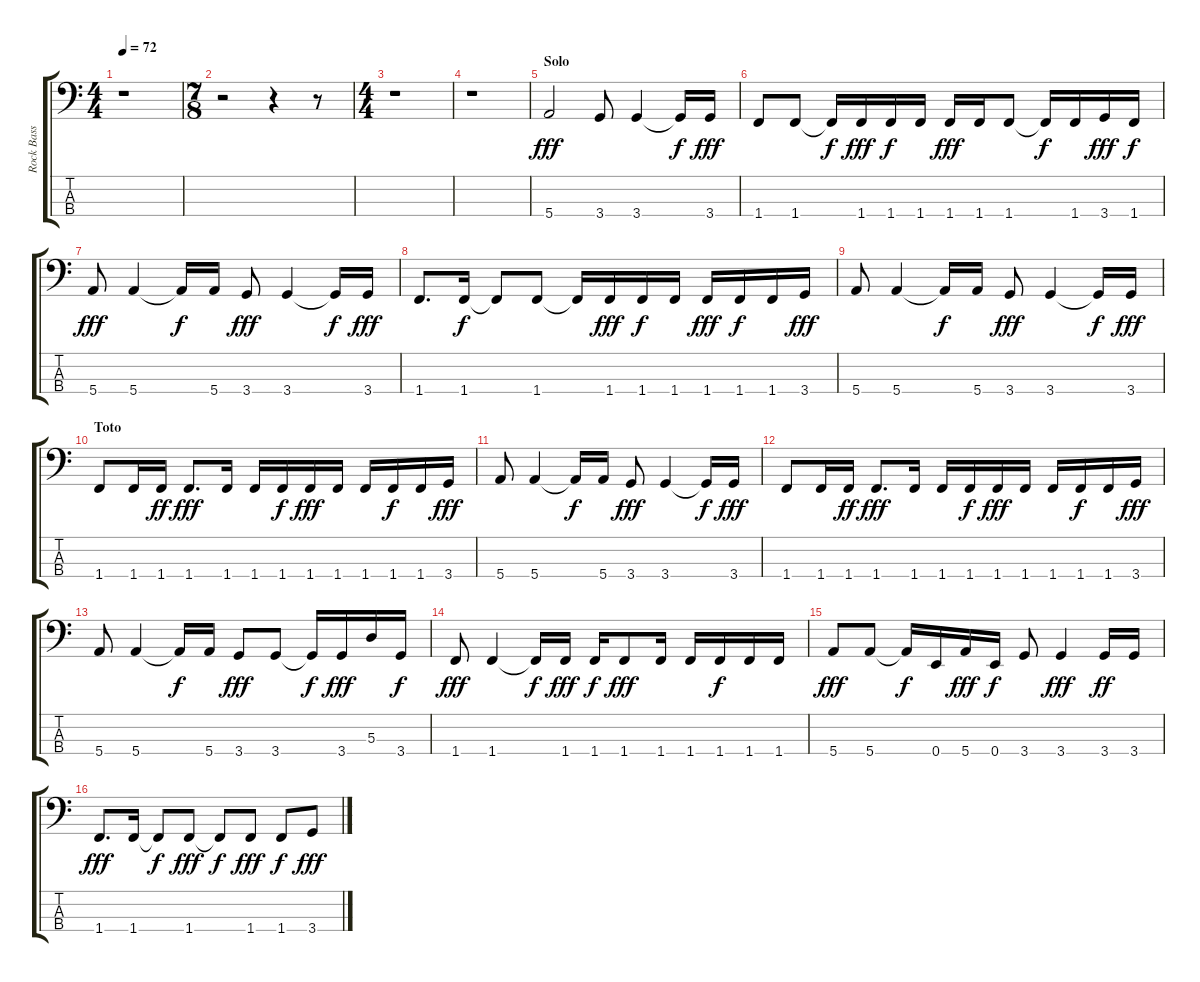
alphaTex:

\track ("Rock Bass" "Rock Bass") {instrument electricbassfinger}
\staff {score tabs}
\tuning (G2 D2 A1 E1) {hide}
\ts (4 4)
\tempo 72
\clef f4
\ks c
r.1{dy fff} |
\ts (7 8)
r.2 r.4 r.8 |
\ts (4 4)
r.1 |
r.1 |
\section ("" "Solo")
5.4.2 3.4.8 3.4.4 3.4{t}.16{dy f} 3.4.16{dy fff} |
1.4.8 1.4.8 1.4{t}.16{dy f} 1.4.16{dy fff} 1.4.16{dy f} 1.4.16 1.4.16{dy fff} 1.4.16 1.4.8 1.4{t}.16{dy f} 1.4.16 3.4.16{dy fff} 1.4.16{dy f} |
5.4.8{dy fff} 5.4.4 5.4{t}.16{dy f} 5.4.16 3.4.8{dy fff} 3.4.4 3.4{t}.16{dy f} 3.4.16{dy fff} |
1.4.8{d} 1.4.16{dy f} 1.4{t}.8 1.4.8 1.4{t}.16 1.4.16{dy fff} 1.4.16{dy f} 1.4.16 1.4.16{dy fff} 1.4.16{dy f} 1.4.16 3.4.16{dy fff} |
5.4.8 5.4.4 5.4{t}.16{dy f} 5.4.16 3.4.8{dy fff} 3.4.4 3.4{t}.16{dy f} 3.4.16{dy fff} |
\section ("" "Toto")
1.4.8 1.4.16 1.4.16{dy ff} 1.4.8{d dy fff} 1.4.16 1.4.16 1.4.16{dy f} 1.4.16{dy fff} 1.4.16 1.4.16 1.4.16{dy f} 1.4.16 3.4.16{dy fff} |
5.4.8 5.4.4 5.4{t}.16{dy f} 5.4.16 3.4.8{dy fff} 3.4.4 3.4{t}.16{dy f} 3.4.16{dy fff} |
1.4.8 1.4.16 1.4.16{dy ff} 1.4.8{d dy fff} 1.4.16 1.4.16 1.4.16{dy f} 1.4.16{dy fff} 1.4.16 1.4.16 1.4.16{dy f} 1.4.16 3.4.16{dy fff} |
5.4.8 5.4.4 5.4{t}.16{dy f} 5.4.16 3.4.8{dy fff} 3.4.8 3.4{t}.16{dy f} 3.4.16{dy fff} 5.3.16 3.4.16{dy f} |
1.4.8{dy fff} 1.4.4 1.4{t}.16{dy f} 1.4.16{dy fff} 1.4.16{dy f} 1.4.8{dy fff} 1.4.16 1.4.16 1.4.16{dy f} 1.4.16 1.4.16 |
5.4.8{dy fff} 5.4.8 5.4{t}.16{dy f} 0.4.16 5.4.16{dy fff} 0.4.16{dy f} 3.4.8 3.4.4{dy fff} 3.4.16{dy ff} 3.4.16 |
1.4.8{d dy fff} 1.4.16 1.4{t}.8{dy f} 1.4.8{dy fff} 1.4{t}.8{dy f} 1.4.8{dy fff} 1.4.8{dy f} 3.4.8{dy fff}
